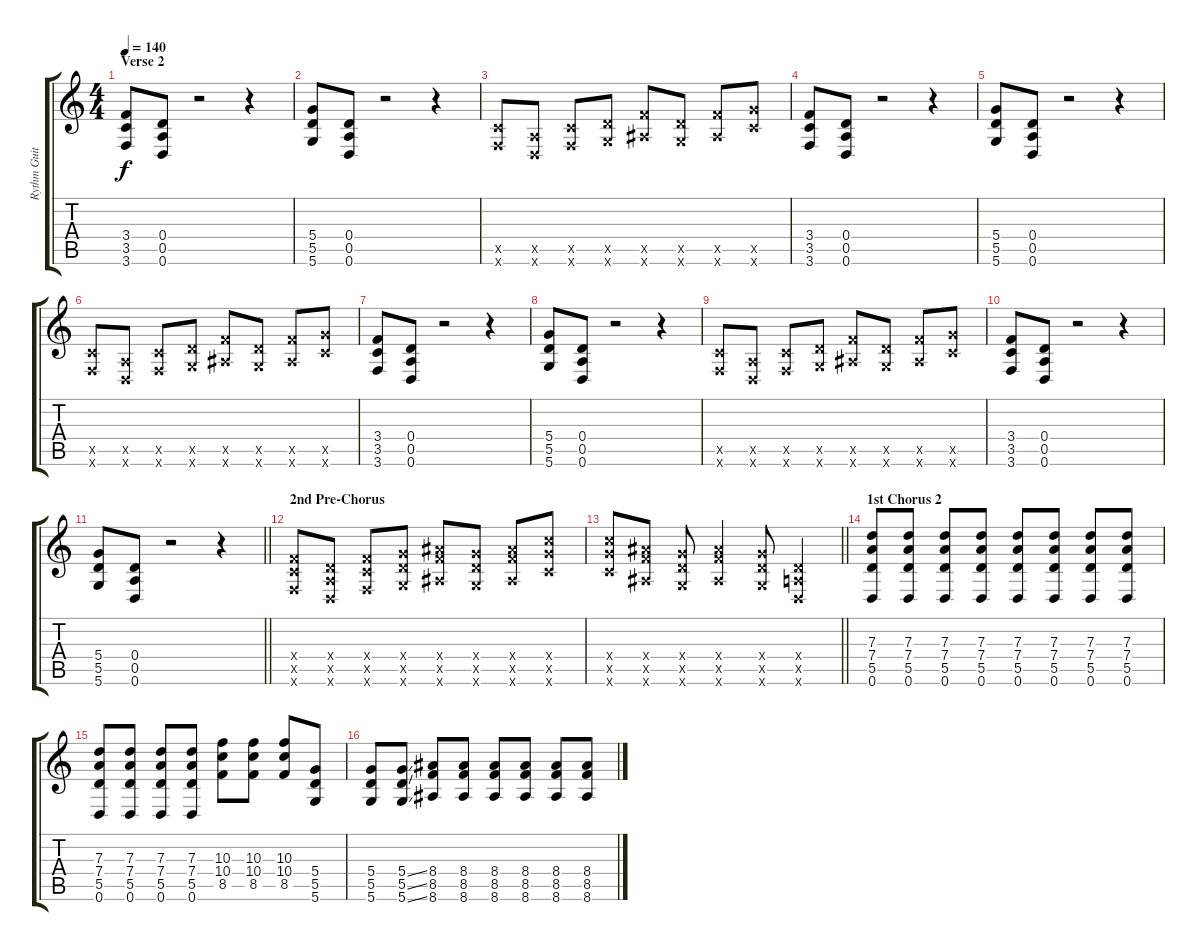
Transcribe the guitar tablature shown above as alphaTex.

\track ("Rythm Guitar" "Rythm Guit") {instrument distortionguitar}
\staff {score tabs}
\tuning (E4 B3 G3 D3 A2 D2) {hide}
\ts (4 4)
\section ("" "Verse 2")
\tempo 140
\clef g2
\ks c
(3.4 3.5 3.6).8{dy f} (0.4 0.5 0.6).8 r.2 r.4 |
(5.4 5.5 5.6).8 (0.4 0.5 0.6).8 r.2 r.4 |
(3.5{x} 3.6{x}).8 (0.5{x} 0.6{x}).8 (3.5{x} 3.6{x}).8 (5.5{x} 5.6{x}).8 (8.5{x} 8.6{x}).8 (5.5{x} 5.6{x}).8 (8.5{x} 8.6{x}).8 (10.5{x} 10.6{x}).8 |
(3.4 3.5 3.6).8 (0.4 0.5 0.6).8 r.2 r.4 |
(5.4 5.5 5.6).8 (0.4 0.5 0.6).8 r.2 r.4 |
(3.5{x} 3.6{x}).8 (0.5{x} 0.6{x}).8 (3.5{x} 3.6{x}).8 (5.5{x} 5.6{x}).8 (8.5{x} 8.6{x}).8 (5.5{x} 5.6{x}).8 (8.5{x} 8.6{x}).8 (10.5{x} 10.6{x}).8 |
(3.4 3.5 3.6).8 (0.4 0.5 0.6).8 r.2 r.4 |
(5.4 5.5 5.6).8 (0.4 0.5 0.6).8 r.2 r.4 |
(3.5{x} 3.6{x}).8 (0.5{x} 0.6{x}).8 (3.5{x} 3.6{x}).8 (5.5{x} 5.6{x}).8 (8.5{x} 8.6{x}).8 (5.5{x} 5.6{x}).8 (8.5{x} 8.6{x}).8 (10.5{x} 10.6{x}).8 |
(3.4 3.5 3.6).8 (0.4 0.5 0.6).8 r.2 r.4 |
\barLineRight lightlight
(5.4 5.5 5.6).8 (0.4 0.5 0.6).8 r.2 r.4 |
\section ("" "2nd Pre-Chorus")
(3.4{x} 3.5{x} 3.6{x}).8 (0.4{x} 0.5{x} 0.6{x}).8 (3.4{x} 3.5{x} 3.6{x}).8 (5.4{x} 5.5{x} 5.6{x}).8 (8.4{x} 8.5{x} 8.6{x}).8 (5.4{x} 5.5{x} 5.6{x}).8 (8.4{x} 8.5{x} 8.6{x}).8 (10.4{x} 10.5{x} 10.6{x}).8 |
\barLineRight lightlight
(10.4{x} 10.5{x} 10.6{x}).8 (8.4{x} 8.5{x} 8.6{x}).8 (5.4{x} 5.5{x} 5.6{x}).8 (8.4{x} 8.5{x} 8.6{x}).4 (5.4{x} 5.5{x} 5.6{x}).8 (0.4{x} 0.5{x} 0.6{x}).4 |
\section ("" "1st Chorus 2")
(7.3 7.4 5.5 0.6).8 (7.3 7.4 5.5 0.6).8 (7.3 7.4 5.5 0.6).8 (7.3 7.4 5.5 0.6).8 (7.3 7.4 5.5 0.6).8 (7.3 7.4 5.5 0.6).8 (7.3 7.4 5.5 0.6).8 (7.3 7.4 5.5 0.6).8 |
(7.3 7.4 5.5 0.6).8 (7.3 7.4 5.5 0.6).8 (7.3 7.4 5.5 0.6).8 (7.3 7.4 5.5 0.6).8 (10.3 10.4 8.5).8 (10.3 10.4 8.5).8 (10.3 10.4 8.5).8 (5.4 5.5 5.6).8 |
(5.4 5.5 5.6).8 (5.4{ss} 5.5{ss} 5.6{ss}).8 (8.4 8.5 8.6).8 (8.4 8.5 8.6).8 (8.4 8.5 8.6).8 (8.4 8.5 8.6).8 (8.4 8.5 8.6).8 (8.4 8.5 8.6).8
